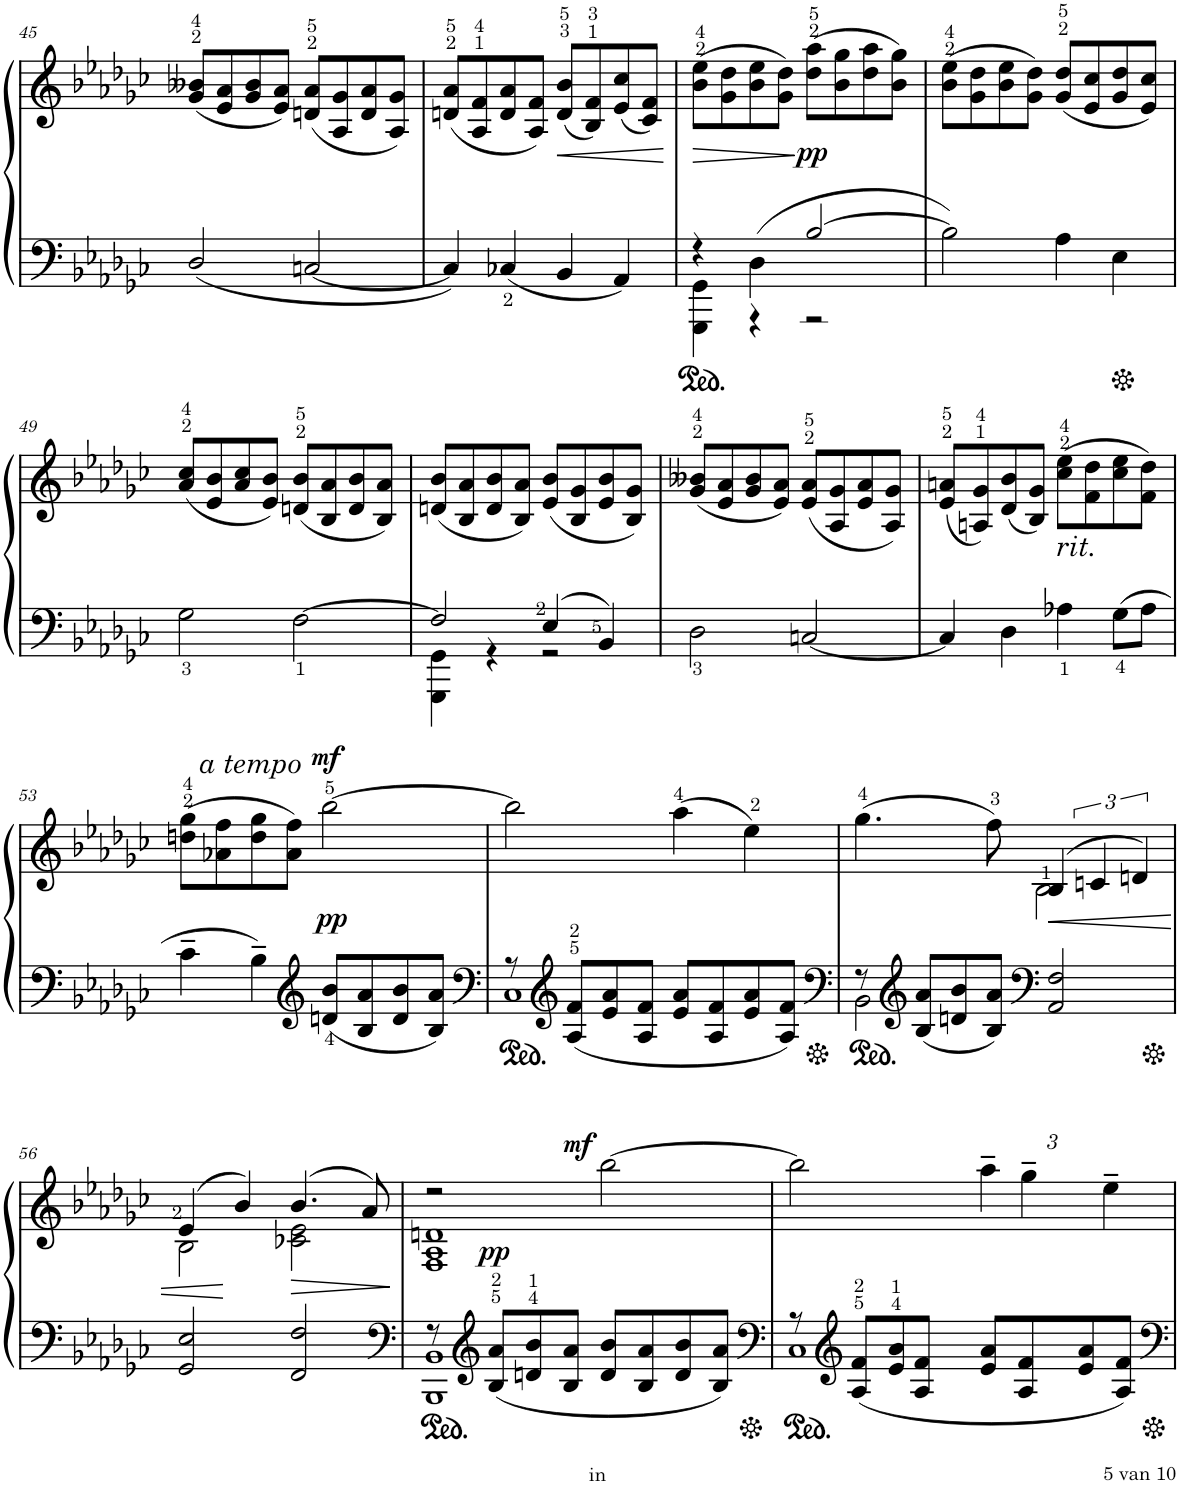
**kern	**kern	**dynam
*part1	*part1	*part1
*staff2	*staff1	*staff1/2
*I"Piano	*	*
*I'Pno.	*	*
!!LO:PB:g=z
*clefF4	*clefG2	*
*k[b-e-a-d-g-c-]	*k[b-e-a-d-g-c-]	*
*M4/4	*M4/4	*
*met(c)	*met(c)	*
=45	=45	=45
2D-/	(8g-/ 8b--X/L	.
.	8e-/ 8a-/	.
.	8g-/ 8b--/	.
.	8e-/ 8a-/J)	.
[2Cn/	(8dn/ 8a-/L	.
.	8A-/ 8g-/	.
.	8d/ 8a-/	.
.	8A-/ 8g-/J)	.
=46	=46	=46
4C/]	(8dn/ 8a-/L	.
.	8A-/ 8f/	.
4C-X/	8d/ 8a-/	.
.	8A-/ 8f/J)	.
!	!	!LO:HP:b
4BB-/	(8d/ 8b-/L	<
.	8B-/ 8f/)	.
4AA-/	(8e-/ 8cc-/	.
.	8c-/ 8f/J)	.
.	.	[
=47	=47	=47
*^	*	*
!	!	!	!LO:HP:b
4r	4GGG-\ 4GG-\	(8b-\ 8ee-\L	>
.	.	8g-\ 8dd-\	.
4D-\	4r	8b-\ 8ee-\	.
.	.	8g-\ 8dd-\J)	.
!	!	!	!LO:DY:n=1:b
[2B-/	2r	(8dd-\ 8aa-\L	] pp
.	.	8b-\ 8gg-\	.
.	.	8dd-\ 8aa-\	.
.	.	8b-\ 8gg-\J)	.
*v	*v	*	*
=48	=48	=48
2B-\]	(8b-\ 8ee-\L	.
.	8g-\ 8dd-\	.
.	8b-\ 8ee-\	.
.	8g-\ 8dd-\J)	.
4A-\	(8g-/ 8dd-/L	.
.	8e-/ 8cc-/	.
4E-\	8g-/ 8dd-/	.
.	8e-/ 8cc-/J)	.
!!LO:LB:g=z
=49	=49	=49
2G-\	(8a-/ 8cc-/L	.
.	8e-/ 8b-/	.
.	8a-/ 8cc-/	.
.	8e-/ 8b-/J)	.
[2F\	(8dn/ 8b-/L	.
.	8B-/ 8a-/	.
.	8d/ 8b-/	.
.	8B-/ 8a-/J)	.
=50	=50	=50
*^	*	*
2F/]	4GGG-\ 4GG-\	(8dn/ 8b-/L	.
.	.	8B-/ 8a-/	.
.	4r	8d/ 8b-/	.
.	.	8B-/ 8a-/J)	.
4E-/	2r	(8e-/ 8b-/L	.
.	.	8B-/ 8g-/	.
4BB-/	.	8e-/ 8b-/	.
.	.	8B-/ 8g-/J)	.
*v	*v	*	*
=51	=51	=51
2D-\	(8g-/ 8b--X/L	.
.	8e-/ 8a-/	.
.	8g-/ 8b--/	.
.	8e-/ 8a-/J)	.
[2Cn/	(8e-/ 8a-/L	.
.	8A-/ 8g-/	.
.	8e-/ 8a-/	.
.	8A-/ 8g-/J)	.
=52	=52	=52
4C/]	(8e-/ 8an/L	.
.	8An/ 8g-/)	.
4D-\	(8d-/ 8b-/	.
.	8B-/ 8g-/J)	.
!	!LO:TX:b:i:t=rit.	!
4A-X\	(8cc-\ 8ee-\L	.
.	8f\ 8dd-\	.
8G-\L	8cc-\ 8ee-\	.
8A-\J	8f\ 8dd-\J)	.
!!LO:LB:g=z
=53	=53	=53
4c-~\	(8ddn\ 8gg-\L	.
.	8a-X\ 8ff\	.
4B-~\	8dd\ 8gg-\	.
.	8a-\ 8ff\J)	.
*clefG2	*	*
!	!LO:TX:a:i:t=a tempo	!
!	!	!LO:DY:a=2
!	!	!LO:DY:n=1:a
8dn/ 8b-/L	[2bb-\	pp mf
8B-/ 8a-/	.	.
8d/ 8b-/	.	.
8B-/ 8a-/J	.	.
=54	=54	=54
*clefF4	*	*
*^	*	*
8r	1C-	2bb-\]	.
*clefG2	*	*	*
8A-/ 8f/L	.	.	.
8e-/ 8a-/	.	.	.
8A-/ 8f/J	.	.	.
8e-/ 8a-/L	.	(4aa-\	.
8A-/ 8f/	.	.	.
8e-/ 8a-/	.	4ee-\)	.
8A-/ 8f/J	.	.	.
=55	=55	=55	=55
*clefF4	*	*	*
*	*	*^	*
8r	2BB-\	(4.gg-\	2ryy	.
*clefG2	*	*	*	*
8B-/ 8a-/L	.	.	.	.
8dn/ 8b-/	.	.	.	.
8B-/ 8a-/J	.	8ff\)	.	.
*clefF4	*	*	*	*
!	!	!	!	!LO:HP:b
2AA-/ 2F/	2ryy	(6B-/	2B-\	<
.	.	6cn/	.	.
.	.	6dn/)	.	.
*v	*v	*	*	*
!!LO:LB:g=z	!!
=56	=56	=56	=56
2GG-/ 2E-/	(4e-/	2B-\	.
.	4b-/)	.	[
!	!	!	!LO:HP:b
2FF/ 2F/	(4.b-/	2c-X\ 2e-\	>
.	8a-/)	.	.
*	*v	*v	*
.	.	]
=57	=57	=57
*clefF4	*	*
*^	*^	*
8r	1BBB- 1BB-	2r	1F 1A- 1dn	.
*clefG2	*	*	*	*
!	!	!	!	!LO:DY:a=2
8B-/ 8a-/L	.	.	.	pp
8dn/ 8b-/	.	.	.	.
8B-/ 8a-/J	.	.	.	.
!	!	!	!	!LO:DY:a
8d/ 8b-/L	.	[>2bb-\	.	mf
8B-/ 8a-/	.	.	.	.
8d/ 8b-/	.	.	.	.
8B-/ 8a-/J	.	.	.	.
*	*	*v	*v	*
=58	=58	=58	=58
*clefF4	*	*	*
8r	1C-	2bb-\]	.
*clefG2	*	*	*
8A-/ 8f/L	.	.	.
8e-/ 8a-/	.	.	.
8A-/ 8f/J	.	.	.
*	*	*Xbrackettup	*
8e-/ 8a-/L	.	6aa-~\	.
8A-/ 8f/	.	.	.
.	.	6gg-~\	.
8e-/ 8a-/	.	.	.
.	.	6ee-~\	.
8A-/ 8f/J	.	.	.
*v	*v	*	*
=	=	=
*-	*-	*-
